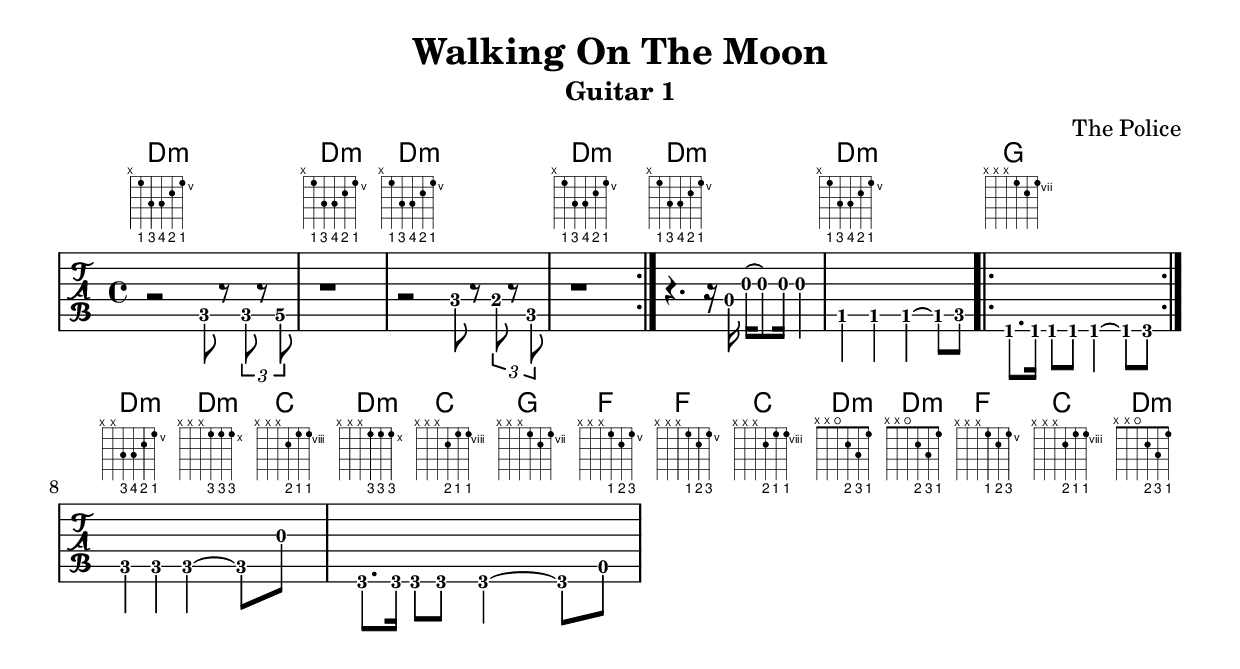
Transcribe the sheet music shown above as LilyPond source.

% 
% 
%
\version "2.18.2"
\include "english.ly"
\header {
  title = "Walking On The Moon"
  subtitle = "Guitar 1"
  arranger = ""
  composer = "The Police"
}

\layout { \override Voice.StringNumber #'stencil = ##f }

\include "predefined-guitar-fretboards.ly"
\layout { indent = 0.0\cm }

% Make a blank new fretboard table
#(define custom-fretboard-table-one (make-fretboard-table))

% Make a new fretboard table as a copy of default-fret-table
#(define custom-fretboard-table-two (make-fretboard-table default-fret-table))

% Add a chord to custom-fretboard-table-one
\storePredefinedDiagram #custom-fretboard-table-one
                        \chordmode{d:m}
                        #guitar-tuning
                        "x;5-1;7-3;7-4;6-2;5-1;"
\storePredefinedDiagram #custom-fretboard-table-one
                        \chordmode{d':m}
                        #guitar-tuning
                        "x;x;7-3;7-4;6-2;5-1;"
\storePredefinedDiagram #custom-fretboard-table-one
                        \chordmode{d'':m}
                        #guitar-tuning
                        "x;x;x;10-3;10-3;10-3;"
\storePredefinedDiagram #custom-fretboard-table-one
                        \chordmode{d,:m}
                        #guitar-tuning
                        "x;x;;2-2;3-3;1-1;"

\storePredefinedDiagram #custom-fretboard-table-one
                        \chordmode{g}
                        #guitar-tuning
                        "3;x;5;4;3;3;"
\storePredefinedDiagram #custom-fretboard-table-one
                        \chordmode{g'}
                        #guitar-tuning
                        "x;x;x;7;8;7;" 
                        
\storePredefinedDiagram #custom-fretboard-table-one
                        \chordmode{f}
                        #guitar-tuning
                        "1-1;3-3;3-4;2-2;1;1;"
\storePredefinedDiagram #custom-fretboard-table-one
                        \chordmode{f'}
                        #guitar-tuning
                        "x;x;x;5-1;6-2;5-3;"

\storePredefinedDiagram #custom-fretboard-table-one
                        \chordmode{c}
                        #guitar-tuning
                        "x;3-3;2-2;0;1-1;0;"

\storePredefinedDiagram #custom-fretboard-table-one
                        \chordmode{c'}
                        #guitar-tuning
                        "x;x;x;9-2;8-1;8-1;"

% Add a chord to custom-fretboard-table-two
                             
\layout { \override Voice.StringNumber #'stencil = ##f }


<<
\new ChordNames {
  \time 4/4
  \key bf \major
   \chordmode  {
     \repeat volta 3 {
       d1:m | 
       d1:m | 
       d1:m | 
       d1:m |
     } 
    d1:m | 
    d1:m | 
    \repeat volta 4 { g'1 | }
     d'2:m s8 d''8:m s8 c'8 |
     d''4:m s8 c'8. s16 g'8 s8 f'8 |
     f'1 |
     c'1 |
     d,1:m |
     d,1:m |
     f'1 |
     c'1 |
     d,1:m |

   } 
}

\new FretBoards {
  \time 4/4
  \key bf \major
 \chordmode {
      \set predefinedDiagramTable = #custom-fretboard-table-one
      \repeat volta 3 {
        d1:m | 
        d1:m | 
        d1:m | 
        d1:m |
      } 
    d1:m | 
    d1:m | 
    \repeat volta 4 { g'1 | }
    d'2:m s8 d''8:m s8 c'8 |
    d''4:m s8 c'8. s16 g'8 s8 f'8 |
    f'1 |
    c'1 |
    d,1:m |
    d,1:m |
    f'1 |
    c'1 |
    d,1:m |

 }
}

\new TabStaff {
  \time 4/4
  \key bf \major
  \stemDown
  \set TabStaff.minimumFret = #0
  \relative c {
    \tabFullNotation
    \repeat volta 3 {
      r2 c8 r8 \tuplet 3/2 { c8 r d\5 } r1 r2 f8 r \tuplet 3/2 { e8 r c } r1
    }
    r4. r16 d16 g16( g8) g16 g4 |
    bf,4 bf bf ~ bf8 c8 |
    f,8. f16 f8 f8 f4 ~ f8 g8 |
    c4 c4 c4 ~ c8 g'8 | 
    g,8. g16 g8 g8 g4 ~ g8 a8 |
  }
}
>>